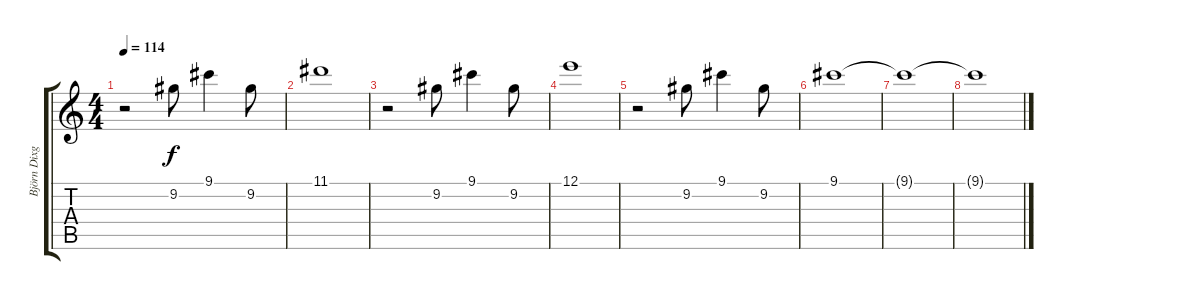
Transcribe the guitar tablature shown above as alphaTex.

\track ("Björn Dixgard -  Lead Guitar" "Björn Dixg") {instrument distortionguitar}
\staff {score tabs}
\tuning (E4 B3 G3 D3 A2 E2) {hide}
\ts (4 4)
\tempo 114
\clef g2
\ks c
r.2{dy f volume 9} 9.2.8 9.1.4 9.2.8 |
11.1.1{volume 6} |
r.2{volume 9} 9.2.8 9.1.4 9.2.8 |
12.1.1{volume 6} |
r.2{volume 9} 9.2.8 9.1.4 9.2.8 |
9.1.1{volume 0} |
9.1{t}.1 |
9.1{t}.1
